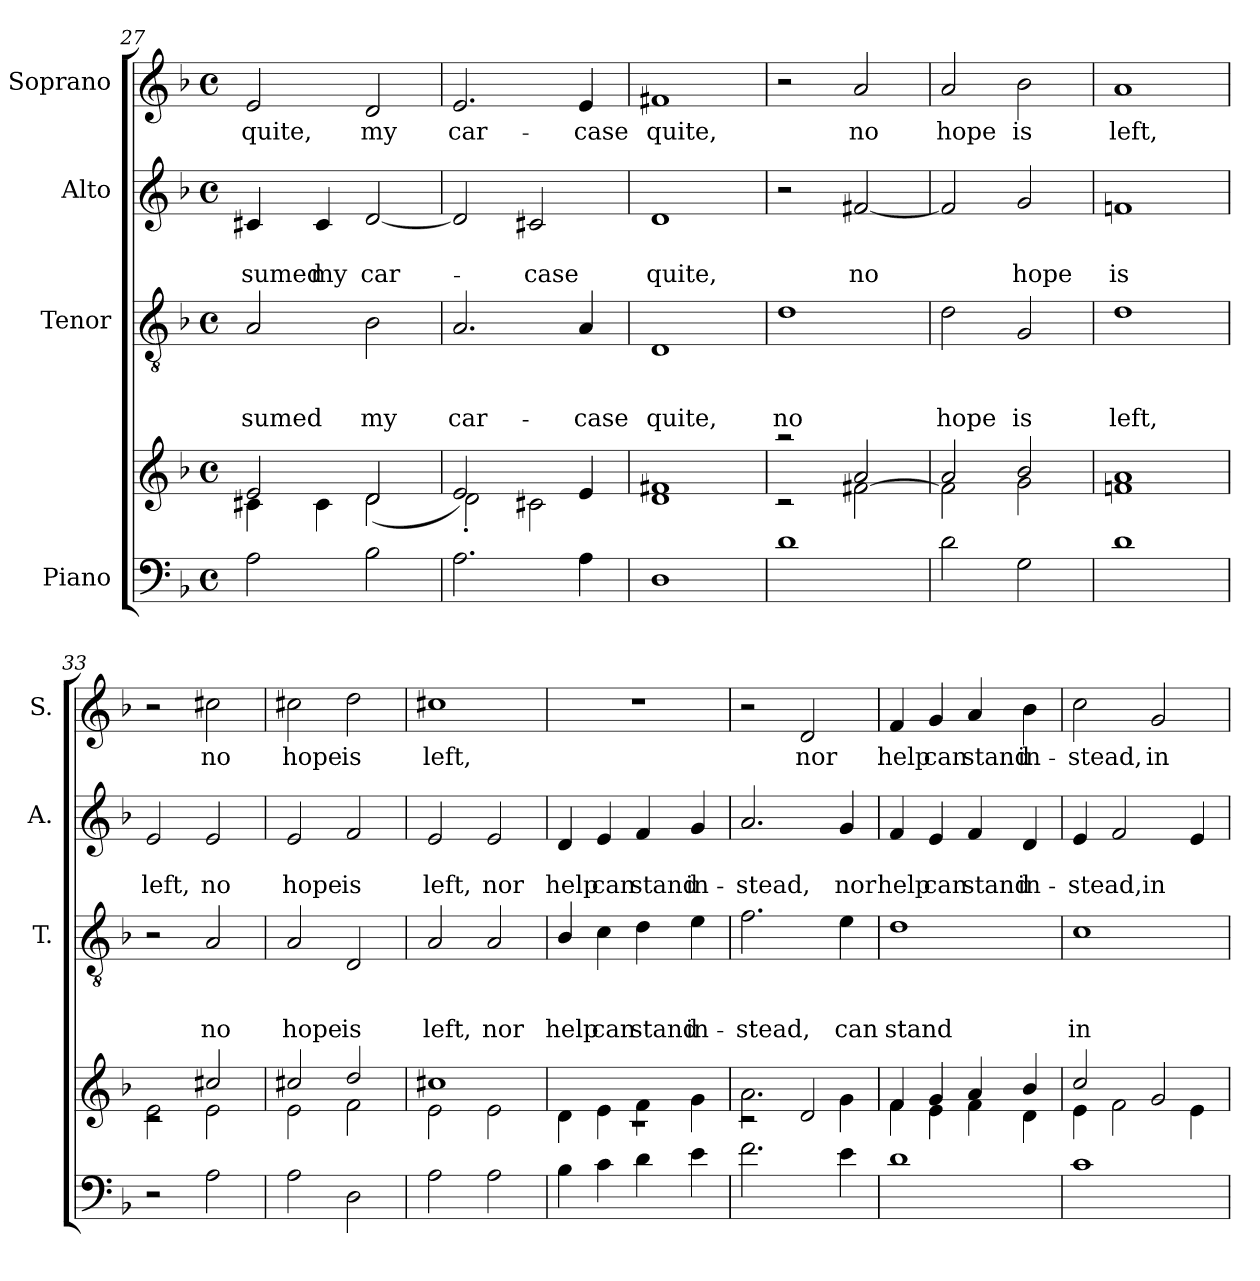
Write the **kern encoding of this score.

**kern	**kern	**kern	**text	**text	**text	**kern	**text	**text	**kern	**text
*part4	*part4	*part3	*part3	*part3	*part3	*part2	*part2	*part2	*part1	*part1
*staff5	*staff4	*staff3	*staff3	*staff3	*staff3	*staff2	*staff2	*staff2	*staff1	*staff1
*I"Piano	*	*I"Tenor	*	*	*	*I"Alto	*	*	*I"Soprano	*
*	*	*I'T.	*	*	*	*I'A.	*	*	*I'S.	*
*clefF4	*clefG2	*clefGv2	*	*	*	*clefG2	*	*	*clefG2	*
*k[b-]	*k[b-]	*k[b-]	*	*	*	*k[b-]	*	*	*k[b-]	*
*F:	*F:	*F:	*	*	*	*F:	*	*	*F:	*
*M4/4	*M4/4	*M4/4	*	*	*	*M4/4	*	*	*M4/4	*
*met(c)	*met(c)	*met(c)	*	*	*	*met(c)	*	*	*met(c)	*
=27	=27	=27	=27	=27	=27	=27	=27	=27	=27	=27
*	*^	*	*	*	*	*	*	*	*	*
!	!	!	!	!	!	!LO:LY:b	!	!	!LO:LY:b	!	!LO:LY:b
2A\	2e/	4c#X\	2A/	.	.	-sumed	4c#X/	.	-sumed	2e/	quite,
!	!	!	!	!	!	!	!	!	!LO:LY:b	!	!
.	.	4c#\	.	.	.	.	4c#/	.	my	.	.
!	!	!	!	!	!	!LO:LY:b	!	!	!LO:LY:b	!	!LO:LY:b
2B-\	2d/	(<2d\	2B-\	.	.	my	[<2d/	.	car-	2d/	my
=28	=28	=28	=28	=28	=28	=28	=28	=28	=28	=28	=28
*	*	*^	*	*	*	*	*	*	*	*	*
!	!	!	!	!	!	!	!LO:LY:b	!	!	!	!	!LO:LY:b
2.A\	2e/)	2d'<\	2.ryy	2.A/	.	.	car-	2d/]	.	.	2.e/	car-
!	!	!	!	!	!	!	!	!	!	!LO:LY:b	!	!
.	2ryy	2c#X\	.	.	.	.	.	2c#X/	.	-case	.	.
!	!	!	!	!	!	!	!LO:LY:b	!	!	!	!	!LO:LY:b
4A\	.	.	4e/	4A/	.	.	-case	.	.	.	4e/	-case
=29	=29	=29	=29	=29	=29	=29	=29	=29	=29	=29	=29	=29
!	!	!	!	!	!	!	!LO:LY:b	!	!	!LO:LY:b	!	!LO:LY:b
*	*v	*v	*v	*	*	*	*	*	*	*	*	*
1D	1d 1f#X	1D	.	.	quite,	1d	.	quite,	1f#X	quite,
=30	=30	=30	=30	=30	=30	=30	=30	=30	=30	=30
*	*^	*	*	*	*	*	*	*	*	*
!	!	!	!	!	!	!LO:LY:b	!	!	!	!	!
1d	2raa	2rc	1d	.	.	no	2r	.	.	2r	.
!	!	!	!	!	!	!	!	!	!LO:LY:b	!	!LO:LY:b
.	[<2f#X\	2a/	.	.	.	.	[<2f#X/	.	no	2a/	no
=31	=31	=31	=31	=31	=31	=31	=31	=31	=31	=31	=31
!	!	!	!	!	!	!LO:LY:b	!	!	!	!	!LO:LY:b
2d\	2f#\]	2a/	2d\	.	.	hope	2f#/]	.	.	2a/	hope
!	!	!	!	!	!	!LO:LY:b	!	!	!LO:LY:b	!	!LO:LY:b
2G\	2g\	2b-/	2G/	.	.	is	2g/	.	hope	2b-\	is
!!LO:LB:g=z
=32	=32	=32	=32	=32	=32	=32	=32	=32	=32	=32	=32
!	!	!	!	!	!	!LO:LY:b	!	!	!LO:LY:b	!	!LO:LY:b
*	*v	*v	*	*	*	*	*	*	*	*	*
1d	1fn 1a	1d	.	.	left,	1fn	.	is	1a	left,
=33	=33	=33	=33	=33	=33	=33	=33	=33	=33	=33
*	*^	*	*	*	*	*	*	*	*	*
!	!	!	!	!	!	!	!	!	!LO:LY:b	!	!
2r	2e\	2rc	2r	.	.	.	2e/	.	left,	2r	.
!	!	!	!	!	!	!LO:LY:b	!	!	!LO:LY:b	!	!LO:LY:b
2A\	2e\	2cc#X/	2A/	.	.	no	2e/	.	no	2cc#X\	no
=34	=34	=34	=34	=34	=34	=34	=34	=34	=34	=34	=34
!	!	!	!	!	!	!LO:LY:b	!	!	!LO:LY:b	!	!LO:LY:b
2A\	2e\	2cc#X/	2A/	.	.	hope	2e/	.	hope	2cc#X\	hope
!	!	!	!	!	!	!LO:LY:b	!	!	!LO:LY:b	!	!LO:LY:b
2D\	2f\	2dd/	2D/	.	.	is	2f/	.	is	2dd\	is
=35	=35	=35	=35	=35	=35	=35	=35	=35	=35	=35	=35
!	!	!	!	!	!	!LO:LY:b	!	!	!LO:LY:b	!	!LO:LY:b
2A\	1cc#X	2e\	2A/	.	.	left,	2e/	.	left,	1cc#X	left,
!	!	!	!	!	!	!LO:LY:b	!	!	!LO:LY:b	!	!
2A\	.	2e\	2A/	.	.	nor	2e/	.	nor	.	.
=36	=36	=36	=36	=36	=36	=36	=36	=36	=36	=36	=36
!	!	!	!	!	!	!LO:LY:b	!	!	!LO:LY:b	!	!
4B-\	4d\	1rc	4B-/	.	.	help	4d/	.	help	1r	.
!	!	!	!	!	!	!LO:LY:b	!	!	!LO:LY:b	!	!
4c\	4e\	.	4c\	.	.	can	4e/	.	can	.	.
!	!	!	!	!	!	!LO:LY:b	!	!	!LO:LY:b	!	!
4d\	4f\	.	4d\	.	.	stand	4f/	.	stand	.	.
!	!	!	!	!	!	!LO:LY:b	!	!	!LO:LY:b	!	!
4e\	4g\	.	4e\	.	.	in-	4g/	.	in-	.	.
=37	=37	=37	=37	=37	=37	=37	=37	=37	=37	=37	=37
!	!	!	!	!	!	!LO:LY:b	!	!	!LO:LY:b	!	!
2.f\	2.a\	2rc	2.f\	.	.	-stead,	2.a/	.	-stead,	2r	.
!	!	!	!	!	!	!	!	!	!	!	!LO:LY:b
.	.	2d/	.	.	.	.	.	.	.	2d/	nor
!	!	!	!	!	!	!LO:LY:b	!	!	!LO:LY:b	!	!
4e\	4g\	.	4e\	.	.	can	4g/	.	nor	.	.
=38	=38	=38	=38	=38	=38	=38	=38	=38	=38	=38	=38
!	!	!	!	!	!	!LO:LY:b	!	!	!LO:LY:b	!	!LO:LY:b
1d	4f\	4f/	1d	.	.	stand	4f/	.	help	4f/	help
!	!	!	!	!	!	!	!	!	!LO:LY:b	!	!LO:LY:b
.	4e\	4g/	.	.	.	.	4e/	.	can	4g/	can
!	!	!	!	!	!	!	!	!	!LO:LY:b	!	!LO:LY:b
.	4f\	4a/	.	.	.	.	4f/	.	stand	4a/	stand
!	!	!	!	!	!	!	!	!	!LO:LY:b	!	!LO:LY:b
.	4d\	4b-/	.	.	.	.	4d/	.	in-	4b-\	in-
!!LO:PB:g=z
=39	=39	=39	=39	=39	=39	=39	=39	=39	=39	=39	=39
!	!	!	!	!	!	!LO:LY:b	!	!	!LO:LY:b	!	!LO:LY:b
1c	2cc/	4e\	1c	.	.	in-	4e/	.	-stead,in	2cc\	-stead,
.	.	2f\	.	.	.	.	2f/	.	.	.	.
!	!	!	!	!	!	!	!	!	!	!	!LO:LY:b
.	2g/	.	.	.	.	.	.	.	.	2g/	in-
.	.	4e\	.	.	.	.	4e/	.	.	.	.
*	*v	*v	*	*	*	*	*	*	*	*	*
=	=	=	=	=	=	=	=	=	=	=
*-	*-	*-	*-	*-	*-	*-	*-	*-	*-	*-
